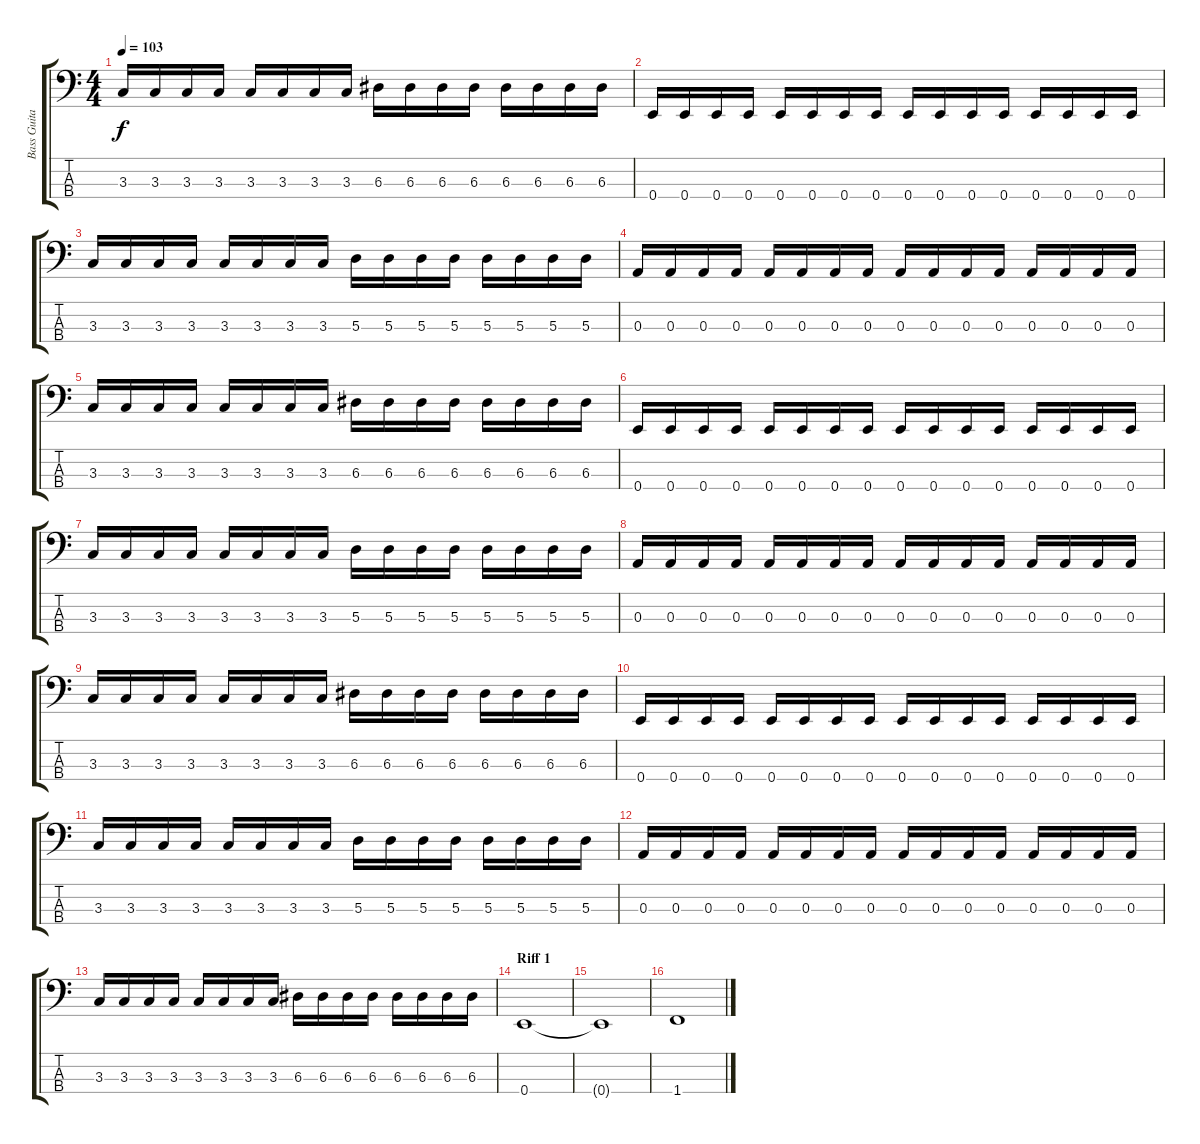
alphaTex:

\track ("Bass Guitar" "Bass Guita") {instrument electricbasspick}
\staff {score tabs}
\tuning (G2 D2 A1 E1) {hide}
\ts (4 4)
\tempo 103
\clef f4
\ks c
3.3.16{dy f} 3.3.16 3.3.16 3.3.16 3.3.16 3.3.16 3.3.16 3.3.16 6.3.16 6.3.16 6.3.16 6.3.16 6.3.16 6.3.16 6.3.16 6.3.16 |
0.4.16 0.4.16 0.4.16 0.4.16 0.4.16 0.4.16 0.4.16 0.4.16 0.4.16 0.4.16 0.4.16 0.4.16 0.4.16 0.4.16 0.4.16 0.4.16 |
3.3.16 3.3.16 3.3.16 3.3.16 3.3.16 3.3.16 3.3.16 3.3.16 5.3.16 5.3.16 5.3.16 5.3.16 5.3.16 5.3.16 5.3.16 5.3.16 |
0.3.16 0.3.16 0.3.16 0.3.16 0.3.16 0.3.16 0.3.16 0.3.16 0.3.16 0.3.16 0.3.16 0.3.16 0.3.16 0.3.16 0.3.16 0.3.16 |
3.3.16 3.3.16 3.3.16 3.3.16 3.3.16 3.3.16 3.3.16 3.3.16 6.3.16 6.3.16 6.3.16 6.3.16 6.3.16 6.3.16 6.3.16 6.3.16 |
0.4.16 0.4.16 0.4.16 0.4.16 0.4.16 0.4.16 0.4.16 0.4.16 0.4.16 0.4.16 0.4.16 0.4.16 0.4.16 0.4.16 0.4.16 0.4.16 |
3.3.16 3.3.16 3.3.16 3.3.16 3.3.16 3.3.16 3.3.16 3.3.16 5.3.16 5.3.16 5.3.16 5.3.16 5.3.16 5.3.16 5.3.16 5.3.16 |
0.3.16 0.3.16 0.3.16 0.3.16 0.3.16 0.3.16 0.3.16 0.3.16 0.3.16 0.3.16 0.3.16 0.3.16 0.3.16 0.3.16 0.3.16 0.3.16 |
3.3.16 3.3.16 3.3.16 3.3.16 3.3.16 3.3.16 3.3.16 3.3.16 6.3.16 6.3.16 6.3.16 6.3.16 6.3.16 6.3.16 6.3.16 6.3.16 |
0.4.16 0.4.16 0.4.16 0.4.16 0.4.16 0.4.16 0.4.16 0.4.16 0.4.16 0.4.16 0.4.16 0.4.16 0.4.16 0.4.16 0.4.16 0.4.16 |
3.3.16 3.3.16 3.3.16 3.3.16 3.3.16 3.3.16 3.3.16 3.3.16 5.3.16 5.3.16 5.3.16 5.3.16 5.3.16 5.3.16 5.3.16 5.3.16 |
0.3.16 0.3.16 0.3.16 0.3.16 0.3.16 0.3.16 0.3.16 0.3.16 0.3.16 0.3.16 0.3.16 0.3.16 0.3.16 0.3.16 0.3.16 0.3.16 |
3.3.16 3.3.16 3.3.16 3.3.16 3.3.16 3.3.16 3.3.16 3.3.16 6.3.16 6.3.16 6.3.16 6.3.16 6.3.16 6.3.16 6.3.16 6.3.16 |
\section ("" "Riff 1")
0.4.1 |
0.4{t}.1 |
1.4.1
